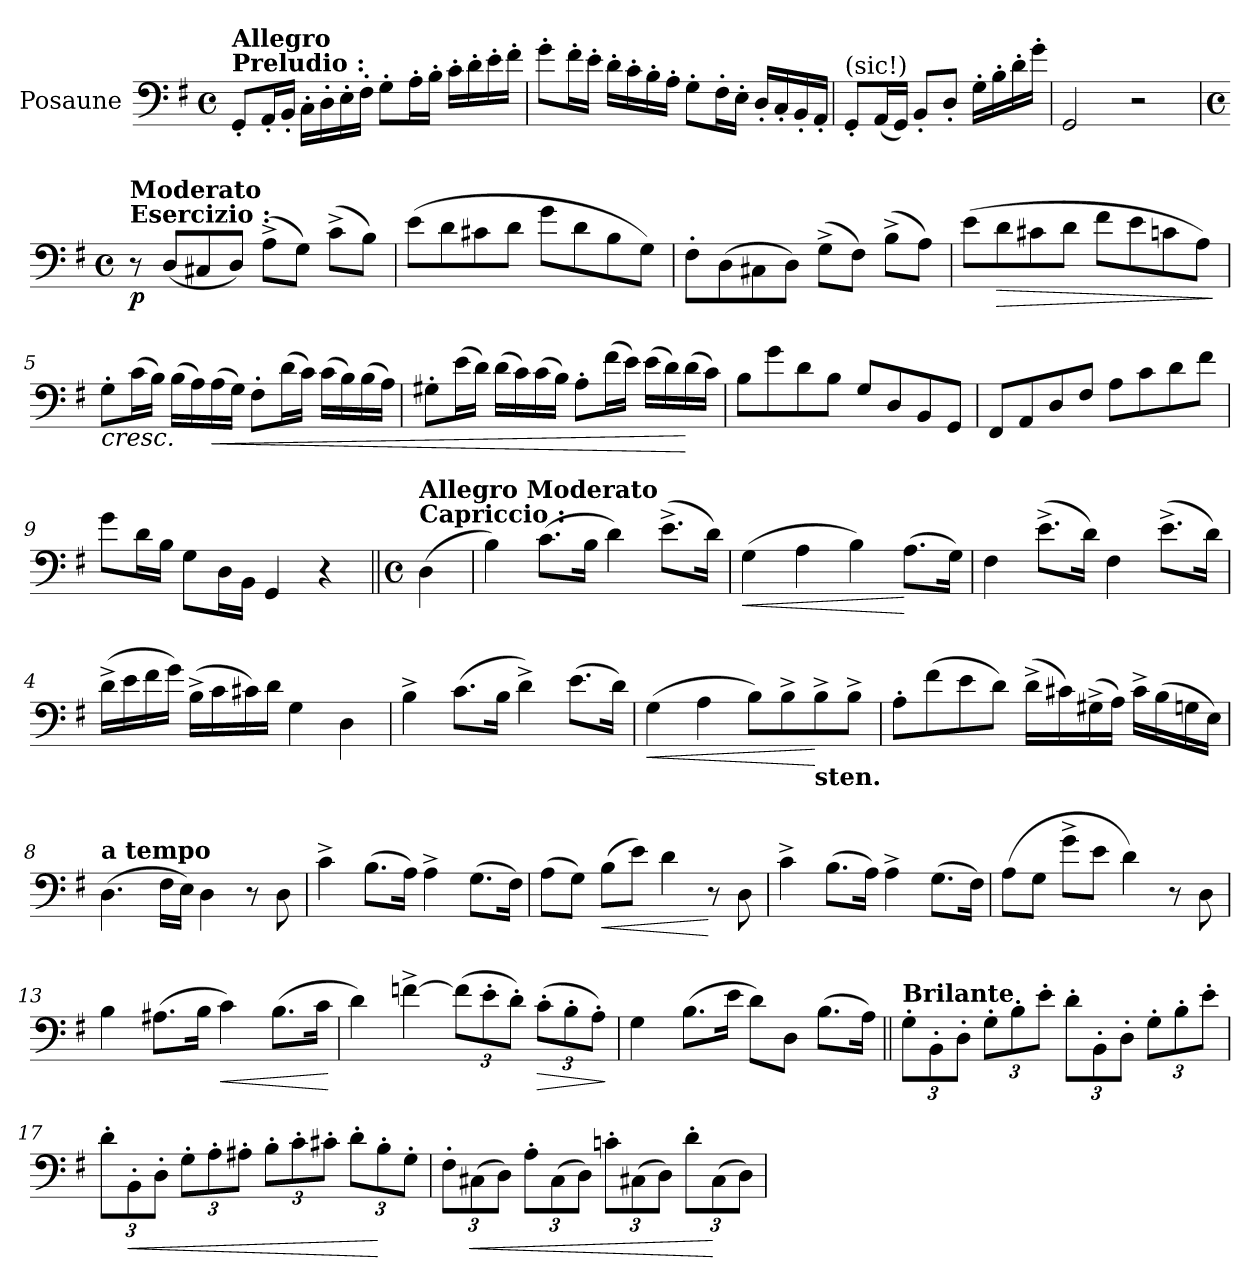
**kern	**dynam
*part1	*part1
*staff1	*staff1
*I"Posaune	*
*I'Psn.	*
*clefF4	*
*k[f#]	*
*M4/4	*
*met(c)	*
=1	=1
!LO:TX:B:t=Preludio &colon;	!
!LO:TX:a:B:t=Allegro	!
8GG'/L	.
16AA'/L	.
16BB'/JJ	.
16C'\LL	.
16D'\	.
16E'\	.
16F#'\JJ	.
8G'\L	.
16A'\L	.
16B'\JJ	.
16c'\LL	.
16d'\	.
16e'\	.
16f#'\JJ	.
=2	=2
8g'\L	.
16f#'\L	.
16e'\JJ	.
16d'\LL	.
16c'\	.
16B'\	.
16A'\JJ	.
8G'\L	.
16F#'\L	.
16E'\JJ	.
16D'/LL	.
16C'/	.
16BB'/	.
16AA'/JJ	.
=3	=3
!LO:TX:a:t=(sic!)	!
8GG'/L	.
(<16AA/L	.
16GG/JJ)	.
8BB'/L	.
8D'/J	.
16G'\LL	.
16B'\	.
16d'\	.
16g'\JJ	.
=4	=4
2GG/	.
2r	.
!!LO:LB:g=z
=1	=1
*M4/4	*
*met(c)	*
!LO:TX:B:t=Esercizio &colon;	!
!LO:TX:a:B:t=Moderato	!
!	!LO:DY:b
8r	p
*MM104	*
(<8D/L	.
8C#X/	.
8D/J)	.
(>8A^\L	.
8G\J)	.
(>8c^\L	.
8B\J)	.
=2	=2
(>8e\L	.
8d\	.
8c#X\	.
8d\J	.
8g\L	.
8d\	.
8B\	.
8G\J)	.
=3	=3
8F#'\L	.
(>8D\	.
8C#X\	.
8D\J)	.
(>8G^\L	.
8F#\J)	.
(>8B^\L	.
8A\J)	.
=4	=4
(>8e\L	.
!	!LO:HP:b
8d\	>
8c#X\	.
8d\J	.
8f#\L	.
8e\	.
8cn\	.
8A\J)	.
.	]
!!LO:LB:g=z
=5	=5
!LO:TX:b:i:t=cresc.	!
8G'\L	.
(>16c\L	.
16B\JJ)	.
(>16B\LL	.
16A\)	.
!	!LO:HP:b
(>16A\	<
16G\JJ)	.
8F#'\L	.
(>16d\L	.
16c\JJ)	.
(>16c\LL	.
16B\)	.
(>16B\	.
16A\JJ)	.
=6	=6
8G#X'\L	.
(>16e\L	.
16d\JJ)	.
(>16d\LL	.
16c\)	.
(>16c\	.
16B\JJ)	.
8A'\L	.
(>16f#\L	.
16e\JJ)	.
(>16e\LL	.
16d\)	.
(>16d\	[
16c\JJ)	.
!!LO:LB:g=z
=7	=7
8B\L	.
8g\	.
8d\	.
8B\J	.
8G/L	.
8D/	.
8BB/	.
8GG/J	.
=8	=8
8FF#/L	.
8AA/	.
8D/	.
8F#/J	.
8A\L	.
8c\	.
8d\	.
8f#\J	.
=9	=9
8g\L	.
16d\L	.
16B\JJ	.
8G\L	.
16D\L	.
16BB\JJ	.
4GG/	.
4r	.
!!LO:LB:g=z
=||	=||
*M4/4	*
*met(c)	*
*MM114	*
!LO:TX:B:t=Capriccio &colon;	!
!LO:TX:a:B:t=Allegro Moderato	!
(>4D\	.
=1	=1
4B\)	.
(>8.c\L	.
16B\Jk	.
4d\)	.
(>8.e^\L	.
16d\Jk)	.
=2	=2
!	!LO:HP:b
(>4G\	<
4A\	.
4B\)	.
(>8.A\L	[
16G\Jk)	.
=3	=3
4F#\	.
(>8.e^\L	.
16d\Jk)	.
4F#\	.
(>8.e^\L	.
16d\Jk)	.
=4	=4
(>16d^\LL	.
16e\	.
16f#\	.
16g\JJ)	.
(>16B^\LL	.
16c\	.
16c#X\)	.
16d\JJ	.
4G\	.
4D\	.
=5	=5
4B^\	.
(>8.c\L	.
16B\Jk	.
4d^\)	.
(>8.e\L	.
16d\Jk)	.
!!LO:LB:g=z
=6	=6
!	!LO:HP:b
(>4G\	<
4A\	.
8B\L)	.
8B^\	.
!LO:TX:b:B:t=sten.	!
8B^\	[
8B^\J	.
=7	=7
8A'\L	.
(>8f#\	.
8e\	.
8d\J)	.
(>16d^\LL	.
16c#X\)	.
(>16G#X^\	.
16A\JJ)	.
16c#^\LL	.
(>16B\	.
16Gn\	.
16E\JJ)	.
=8	=8
!LO:TX:B:t=a tempo	!
(>4.D\	.
16F#\LL	.
16E\JJ)	.
4D\	.
8r	.
8D\	.
=9	=9
4c^\	.
(>8.B\L	.
16A\Jk)	.
4A^\	.
(>8.G\L	.
16F#\Jk)	.
!!LO:LB:g=z
=10	=10
(>8A\L	.
8G\J)	.
!	!LO:HP:b
(>8B\L	<
8e\J)	.
4d\	.
8r	[
8D\	.
=11	=11
4c^\	.
(>8.B\L	.
16A\Jk)	.
4A^\	.
(>8.G\L	.
16F#\Jk)	.
=12	=12
(>8A\L	.
8G\J	.
8g^\L	.
8e\J	.
4d\)	.
8r	.
8D\	.
=13	=13
4B\	.
(>8.A#X\L	.
16B\Jk	.
!	!LO:HP:b
4c\)	<
(>8.B\L	.
16c\Jk	.
.	[
!!LO:LB:g=z
=14	=14
4d\)	.
[4fn^\	.
*Xbrackettup	*
(>12f\L]	.
12e'\	.
12d'\J)	.
!	!LO:HP:b
(>12c'\L	>
12B'\	.
12A'\J)	.
.	]
=15	=15
4G\	.
(>8.B\L	.
16e\Jk	.
8d\L)	.
8D\J	.
(>8.B\L	.
16A\Jk)	.
!!LO:LB:g=z
=16||	=16||
*MM126	*
!LO:TX:B:t=Brilante	!
12G'\L	.
12BB'\	.
12D'\J	.
12G'\L	.
12B'\	.
12e'\J	.
12d'\L	.
12BB'\	.
12D'\J	.
12G'\L	.
12B'\	.
12e'\J	.
=17	=17
12d'\L	.
!	!LO:HP:b
12BB'\	<
12D'\J	.
12G'\L	.
12A'\	.
12A#X'\J	.
12B'\L	.
12c'\	.
12c#X'\J	.
12d'\L	.
12B'\	[
12G'\J	.
=18	=18
12F#'\L	.
!	!LO:HP:b
(>12C#X\	<
12D\J)	.
12A'\L	.
(>12C#\	.
12D\J)	.
12cn'\L	.
(>12C#X\	.
12D\J)	.
12d'\L	.
(>12C#\	[
12D\J)	.
=	=
*-	*-
